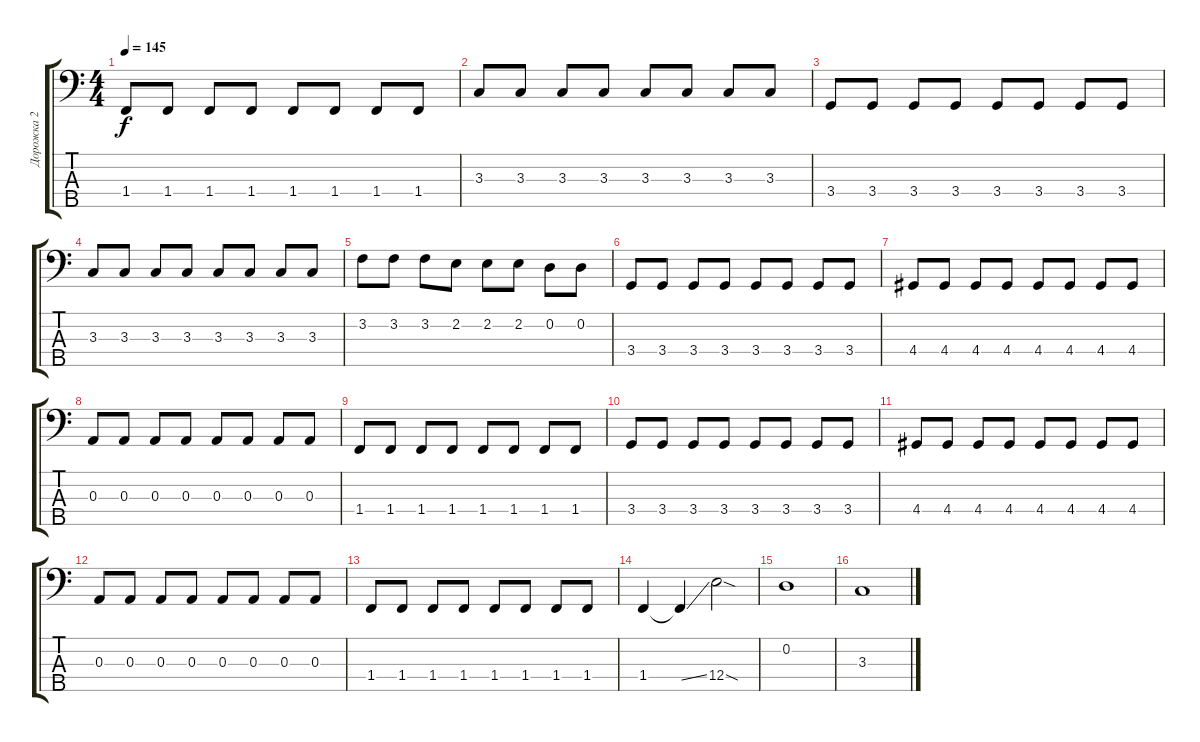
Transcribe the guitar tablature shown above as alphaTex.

\track ("Дорожка 2" "Дорожка 2") {instrument electricbassfinger}
\staff {score tabs}
\tuning (G2 D2 A1 E1 B0) {hide}
\ts (4 4)
\tempo 145
\clef f4
\ks c
1.4.8{dy f} 1.4.8 1.4.8 1.4.8 1.4.8 1.4.8 1.4.8 1.4.8 |
3.3.8 3.3.8 3.3.8 3.3.8 3.3.8 3.3.8 3.3.8 3.3.8 |
3.4.8 3.4.8 3.4.8 3.4.8 3.4.8 3.4.8 3.4.8 3.4.8 |
3.3.8 3.3.8 3.3.8 3.3.8 3.3.8 3.3.8 3.3.8 3.3.8 |
3.2.8 3.2.8 3.2.8 2.2.8 2.2.8 2.2.8 0.2.8 0.2.8 |
3.4.8 3.4.8 3.4.8 3.4.8 3.4.8 3.4.8 3.4.8 3.4.8 |
4.4.8 4.4.8 4.4.8 4.4.8 4.4.8 4.4.8 4.4.8 4.4.8 |
0.3.8 0.3.8 0.3.8 0.3.8 0.3.8 0.3.8 0.3.8 0.3.8 |
1.4.8 1.4.8 1.4.8 1.4.8 1.4.8 1.4.8 1.4.8 1.4.8 |
3.4.8 3.4.8 3.4.8 3.4.8 3.4.8 3.4.8 3.4.8 3.4.8 |
4.4.8 4.4.8 4.4.8 4.4.8 4.4.8 4.4.8 4.4.8 4.4.8 |
0.3.8 0.3.8 0.3.8 0.3.8 0.3.8 0.3.8 0.3.8 0.3.8 |
1.4.8 1.4.8 1.4.8 1.4.8 1.4.8 1.4.8 1.4.8 1.4.8 |
1.4.4 1.4{ss t}.4 12.4{sod}.2 |
0.2.1 |
3.3.1
